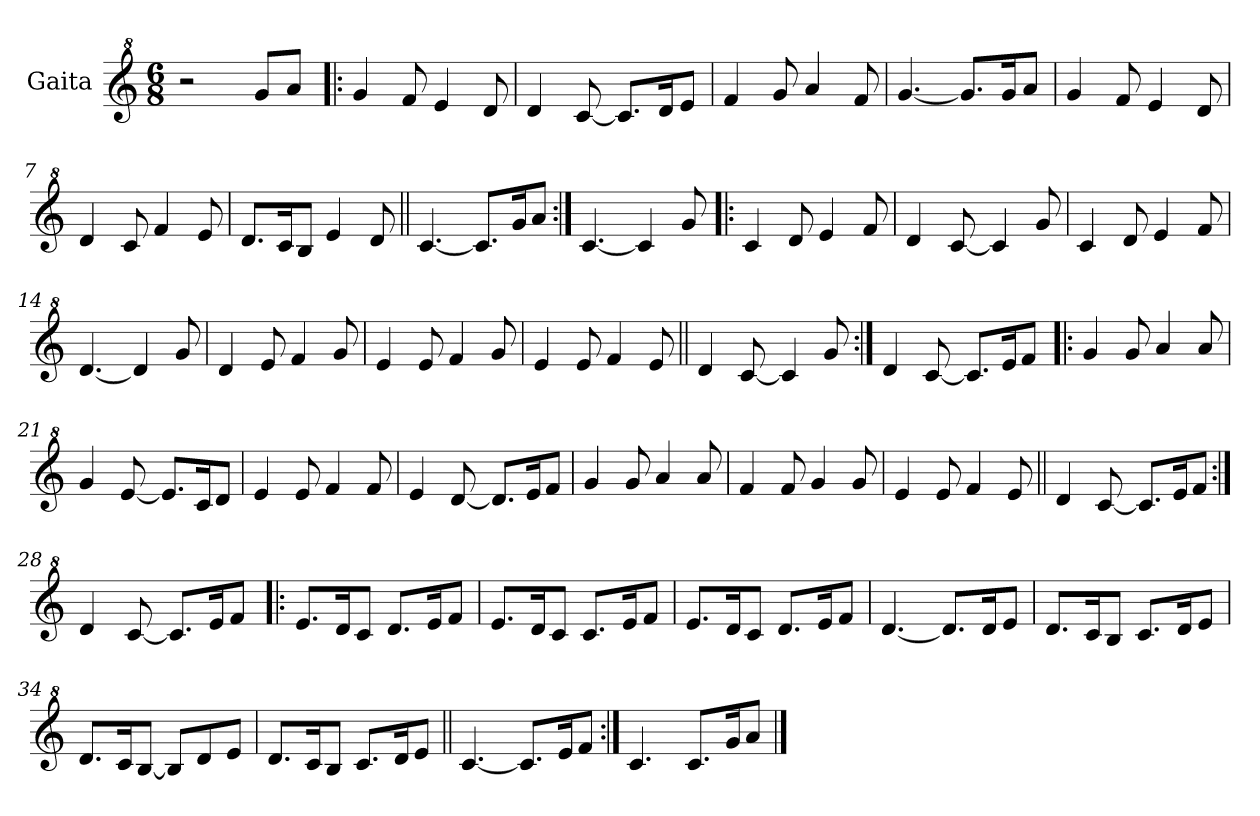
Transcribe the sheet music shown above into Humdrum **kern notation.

**kern
*part1
*staff1
*I"Gaita
*clefG^2
*k[]
*M6/8
*MM180
=1
2r
8gg/L
8aa/J
=2!|:
4gg/
8ff/
4ee/
8dd/
=3
4dd/
[8cc/
8.cc/L]
16dd/K
8ee/J
=4
4ff/
8gg/
4aa/
8ff/
=5
[4.gg/
8.gg/L]
16gg/K
8aa/J
=6
4gg/
8ff/
4ee/
8dd/
=7
4dd/
8cc/
4ff/
8ee/
=8
8.dd/L
16cc/K
8b/J
4ee/
8dd/
!!LO:LB:g=z
=9||
[4.cc/
8.cc/L]
16gg/K
8aa/J
=10:|!
[4.cc/
4cc/]
8gg/
=11!|:
4cc/
8dd/
4ee/
8ff/
=12
4dd/
[8cc/
4cc/]
8gg/
=13
4cc/
8dd/
4ee/
8ff/
=14
[4.dd/
4dd/]
8gg/
=15
4dd/
8ee/
4ff/
8gg/
=16
4ee/
8ee/
4ff/
8gg/
!!LO:LB:g=z
=17
4ee/
8ee/
4ff/
8ee/
=18||
4dd/
[8cc/
4cc/]
8gg/
=19:|!
4dd/
[8cc/
8.cc/L]
16ee/K
8ff/J
=20!|:
4gg/
8gg/
4aa/
8aa/
=21
4gg/
[8ee/
8.ee/L]
16cc/K
8dd/J
=22
4ee/
8ee/
4ff/
8ff/
=23
4ee/
[8dd/
8.dd/L]
16ee/K
8ff/J
!!LO:LB:g=z
=24
4gg/
8gg/
4aa/
8aa/
=25
4ff/
8ff/
4gg/
8gg/
=26
4ee/
8ee/
4ff/
8ee/
=27||
4dd/
[8cc/
8.cc/L]
16ee/K
8ff/J
=28:|!
4dd/
[8cc/
8.cc/L]
16ee/K
8ff/J
=29!|:
8.ee/L
16dd/K
8cc/J
8.dd/L
16ee/K
8ff/J
=30
8.ee/L
16dd/K
8cc/J
8.cc/L
16ee/K
8ff/J
!!LO:LB:g=z
=31
8.ee/L
16dd/K
8cc/J
8.dd/L
16ee/K
8ff/J
=32
[4.dd/
8.dd/L]
16dd/K
8ee/J
=33
8.dd/L
16cc/K
8b/J
8.cc/L
16dd/K
8ee/J
=34
8.dd/L
16cc/K
[8b/J
8b/L]
8dd/
8ee/J
=35
8.dd/L
16cc/K
8b/J
8.cc/L
16dd/K
8ee/J
=36||
[4.cc/
8.cc/L]
16ee/K
8ff/J
!!LO:LB:g=z
=37:|!
4.cc/
8.cc/L
16gg/K
8aa/J
==
*-
